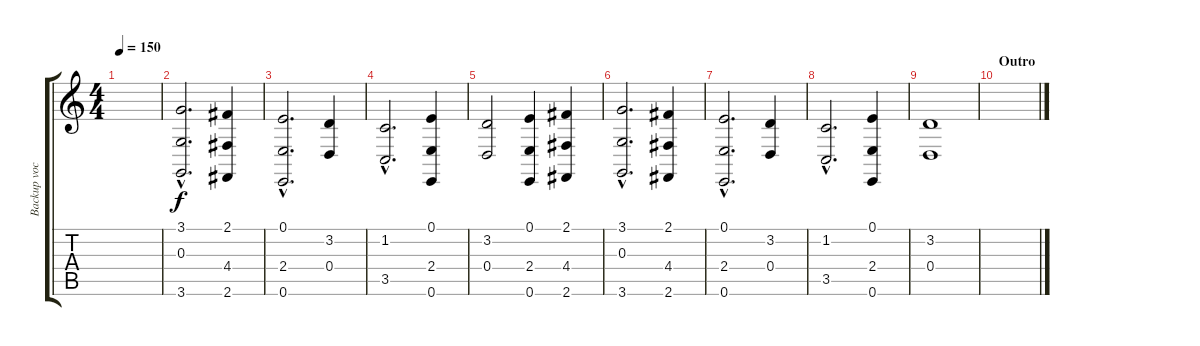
\track ("Backup vocals" "Backup voc") {instrument choiraahs}
\staff {score tabs}
\tuning (E4 B3 G3 D3 A2 E2) {hide}
\ts (4 4)
\tempo 150
\clef g2
\ks c
|
(3.1{hac} 0.3{hac} 3.6{hac}).2{d} (2.1 4.4 2.6).4 |
(0.1{hac} 2.4{hac} 0.6{hac}).2{d} (3.2 0.4).4 |
(1.2{hac} 3.5{hac}).2{d} (0.1 2.4 0.6).4 |
(3.2 0.4).2 (0.1 2.4 0.6).4 (2.1 4.4 2.6).4 |
(3.1{hac} 0.3{hac} 3.6{hac}).2{d} (2.1 4.4 2.6).4 |
(0.1{hac} 2.4{hac} 0.6{hac}).2{d} (3.2 0.4).4 |
(1.2{hac} 3.5{hac}).2{d} (0.1 2.4 0.6).4 |
(3.2 0.4).1 |
\section ("" "Outro")
